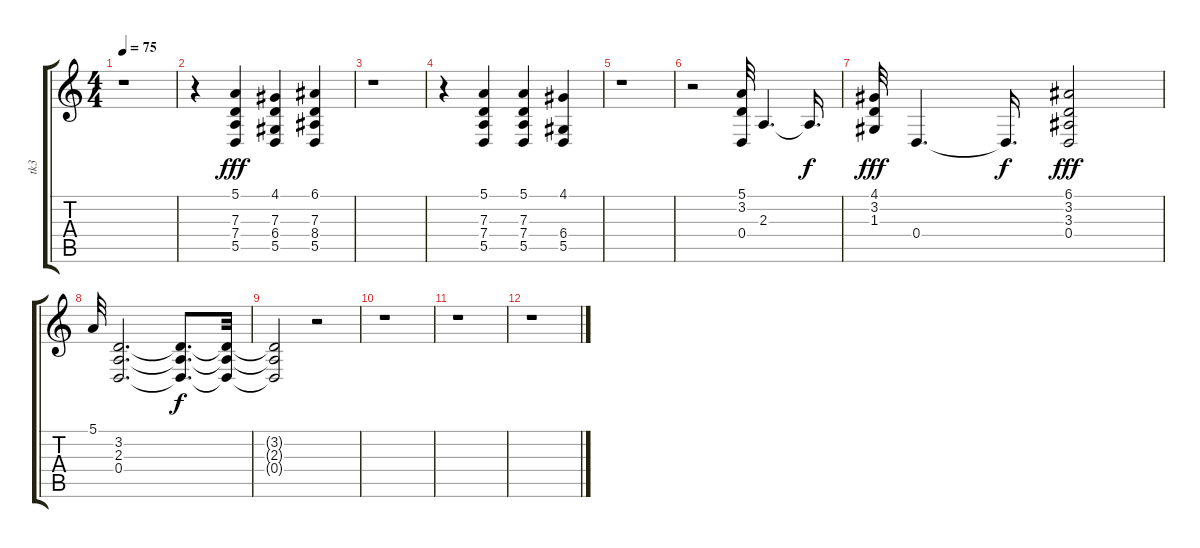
\track ("tk3" "tk3") {instrument choiraahs}
\staff {score tabs}
\tuning (E4 B3 G3 D3 A2 E2) {hide}
\ts (4 4)
\tempo 75
\clef g2
\ks c
r.1{dy f} |
r.4 (5.1 7.3 7.4 5.5).4{dy fff} (4.1 7.3 6.4 5.5).4 (6.1 7.3 8.4 5.5).4 |
r.1 |
r.4 (5.1 7.3 7.4 5.5).4 (5.1 7.3 7.4 5.5).4 (4.1 6.4 5.5).4 |
r.1 |
r.2 (5.1 3.2 0.4).32 2.3.4{d} 2.3{t}.16{d dy f} |
(4.1 3.2 1.3).32{dy fff} 0.4.4{d} 0.4{t}.16{d dy f} (6.1 3.2 3.3 0.4).2{dy fff} |
5.1.32 (3.2 2.3 0.4).2{d} (3.2{t} 2.3{t} 0.4{t}).8{d dy f} (3.2{t} 2.3{t} 0.4{t}).32 |
(3.2{t} 2.3{t} 0.4{t}).2 r.2 |
r.1 |
r.1 |
r.1
